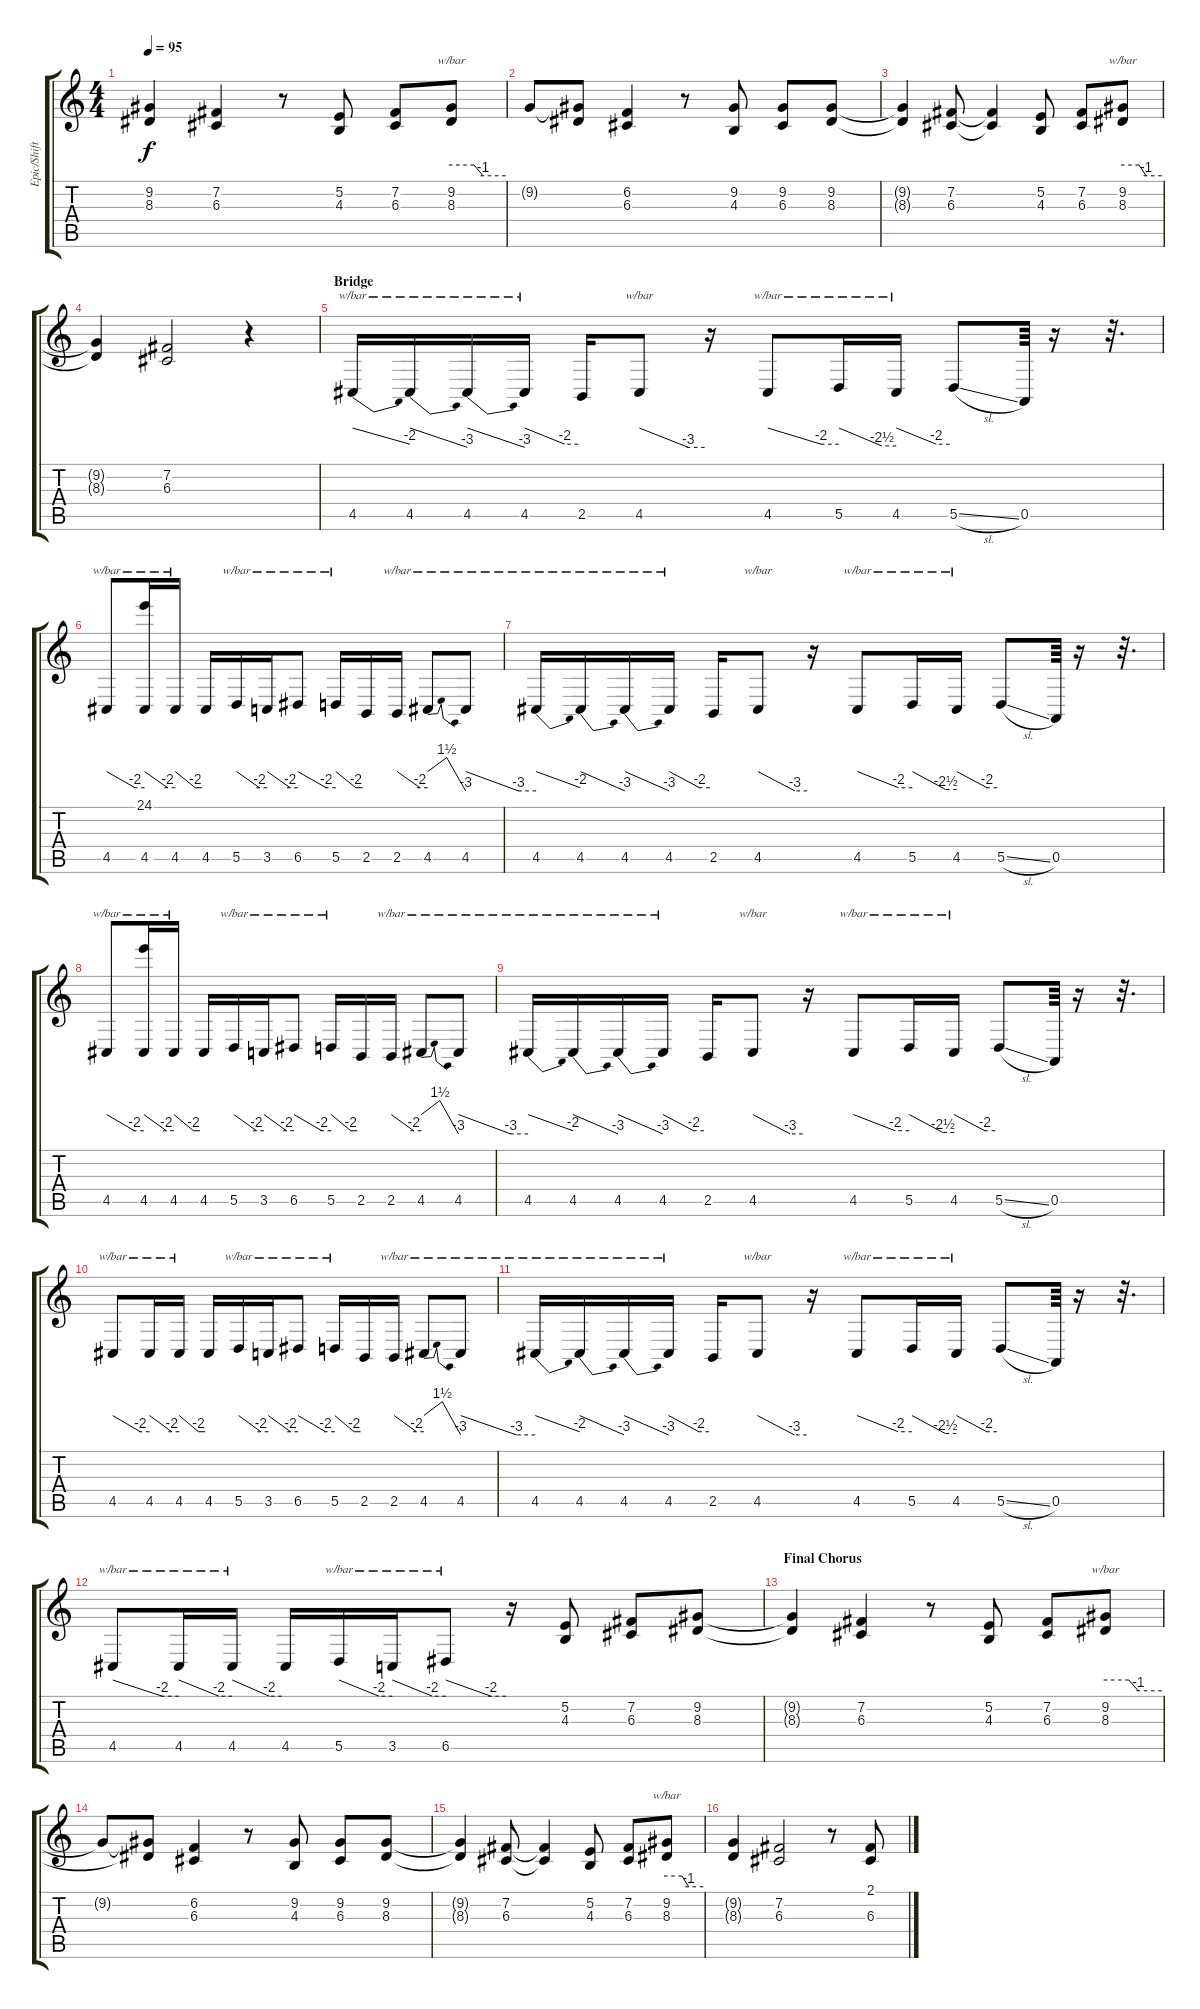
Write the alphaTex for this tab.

\track ("Epic/Shifty - Vocals" "Epic/Shift") {instrument oboe}
\staff {score tabs}
\tuning (E4 B3 G3 D3 A2 E2) {hide}
\ts (4 4)
\tempo 95
\clef g2
\ks c
(9.2{t} 8.3{t}).4{dy f} (7.2 6.3).4 r.8 (5.2 4.3).8 (7.2 6.3).8 (9.2 8.3).8{tbe (custom default 0 0 25 0 35 -4 60 -4)} |
9.2{t}.8 (9.2{t} 8.3{t}).8 (6.2 6.3).4 r.8 (9.2 4.3).8 (9.2 6.3).8 (9.2 8.3).8 |
(9.2{t} 8.3{t}).4 (7.2 6.3).8 (7.2{t} 6.3{t}).4 (5.2 4.3).8 (7.2 6.3).8 (9.2 8.3).8{tbe (custom default 0 0 25 0 36 -4 60 -4)} |
(9.2{t} 8.3{t}).4 (7.2 6.3).2 r.4 |
\section ("" "Bridge")
4.5.16{tbe (dive default 0 0 60 -8)} 4.5.16{tbe (dive default 0 0 60 -12)} 4.5.16{tbe (dive default 0 0 60 -12)} 4.5.16{tbe (custom default 0 0 45 -8 60 -8)} 2.5.16 4.5.8{tbe (custom default 0 0 45 -12 60 -12)} r.16 4.5.8{tbe (custom default 0 0 45 -8 60 -8)} 5.5.16{tbe (custom default 0 0 45 -10 60 -10)} 4.5.16{tbe (custom default 0 0 45 -8 60 -8)} 5.5{sl}.8 0.5.64 r.16 r.32{d} |
4.5.8{tbe (custom default 0 0 45 -8 60 -8)} (24.1 4.5).16{tbe (custom default 0 0 45 -8 60 -8)} 4.5.16{tbe (custom default 0 0 45 -8 60 -8)} 4.5.16 5.5.16{tbe (custom default 0 0 45 -8 60 -8)} 3.5.16{tbe (custom default 0 0 45 -8 60 -8)} 6.5.8{tbe (custom default 0 0 45 -8 60 -8)} 5.5.16{tbe (custom default 0 0 45 -8 60 -8)} 2.5.16 2.5.16{tbe (custom default 0 0 45 -8 60 -8)} 4.5.8{tbe (dip default 0 0 25 6 60 -12)} 4.5.8{tbe (custom default 0 0 45 -12 60 -12)} |
4.5.16{tbe (dive default 0 0 60 -8)} 4.5.16{tbe (dive default 0 0 60 -12)} 4.5.16{tbe (dive default 0 0 60 -12)} 4.5.16{tbe (custom default 0 0 45 -8 60 -8)} 2.5.16 4.5.8{tbe (custom default 0 0 45 -12 60 -12)} r.16 4.5.8{tbe (custom default 0 0 45 -8 60 -8)} 5.5.16{tbe (custom default 0 0 45 -10 60 -10)} 4.5.16{tbe (custom default 0 0 45 -8 60 -8)} 5.5{sl}.8 0.5.64 r.16 r.32{d} |
4.5.8{tbe (custom default 0 0 45 -8 60 -8)} (24.1{t} 4.5).16{tbe (custom default 0 0 45 -8 60 -8)} 4.5.16{tbe (custom default 0 0 45 -8 60 -8)} 4.5.16 5.5.16{tbe (custom default 0 0 45 -8 60 -8)} 3.5.16{tbe (custom default 0 0 45 -8 60 -8)} 6.5.8{tbe (custom default 0 0 45 -8 60 -8)} 5.5.16{tbe (custom default 0 0 45 -8 60 -8)} 2.5.16 2.5.16{tbe (custom default 0 0 45 -8 60 -8)} 4.5.8{tbe (dip default 0 0 25 6 60 -12)} 4.5.8{tbe (custom default 0 0 45 -12 60 -12)} |
4.5.16{tbe (dive default 0 0 60 -8)} 4.5.16{tbe (dive default 0 0 60 -12)} 4.5.16{tbe (dive default 0 0 60 -12)} 4.5.16{tbe (custom default 0 0 45 -8 60 -8)} 2.5.16 4.5.8{tbe (custom default 0 0 45 -12 60 -12)} r.16 4.5.8{tbe (custom default 0 0 45 -8 60 -8)} 5.5.16{tbe (custom default 0 0 45 -10 60 -10)} 4.5.16{tbe (custom default 0 0 45 -8 60 -8)} 5.5{sl}.8 0.5.64 r.16 r.32{d} |
4.5.8{tbe (custom default 0 0 45 -8 60 -8)} 4.5.16{tbe (custom default 0 0 45 -8 60 -8)} 4.5.16{tbe (custom default 0 0 45 -8 60 -8)} 4.5.16 5.5.16{tbe (custom default 0 0 45 -8 60 -8)} 3.5.16{tbe (custom default 0 0 45 -8 60 -8)} 6.5.8{tbe (custom default 0 0 45 -8 60 -8)} 5.5.16{tbe (custom default 0 0 45 -8 60 -8)} 2.5.16 2.5.16{tbe (custom default 0 0 45 -8 60 -8)} 4.5.8{tbe (dip default 0 0 25 6 60 -12)} 4.5.8{tbe (custom default 0 0 45 -12 60 -12)} |
4.5.16{tbe (dive default 0 0 60 -8)} 4.5.16{tbe (dive default 0 0 60 -12)} 4.5.16{tbe (dive default 0 0 60 -12)} 4.5.16{tbe (custom default 0 0 45 -8 60 -8)} 2.5.16 4.5.8{tbe (custom default 0 0 45 -12 60 -12)} r.16 4.5.8{tbe (custom default 0 0 45 -8 60 -8)} 5.5.16{tbe (custom default 0 0 45 -10 60 -10)} 4.5.16{tbe (custom default 0 0 45 -8 60 -8)} 5.5{sl}.8 0.5.64 r.16 r.32{d} |
4.5.8{tbe (custom default 0 0 45 -8 60 -8)} 4.5.16{tbe (custom default 0 0 45 -8 60 -8)} 4.5.16{tbe (custom default 0 0 45 -8 60 -8)} 4.5.16 5.5.16{tbe (custom default 0 0 45 -8 60 -8)} 3.5.16{tbe (custom default 0 0 45 -8 60 -8)} 6.5.8{tbe (custom default 0 0 45 -8 60 -8)} r.16 (5.2 4.3).8 (7.2 6.3).8 (9.2 8.3).8 |
\section ("" "Final Chorus")
(9.2{t} 8.3{t}).4 (7.2 6.3).4 r.8 (5.2 4.3).8 (7.2 6.3).8 (9.2 8.3).8{tbe (custom default 0 0 25 0 35 -4 60 -4)} |
9.2{t}.8 (9.2{t} 8.3{t}).8 (6.2 6.3).4 r.8 (9.2 4.3).8 (9.2 6.3).8 (9.2 8.3).8 |
(9.2{t} 8.3{t}).4 (7.2 6.3).8 (7.2{t} 6.3{t}).4 (5.2 4.3).8 (7.2 6.3).8 (9.2 8.3).8{tbe (custom default 0 0 25 0 36 -4 60 -4)} |
(9.2{t} 8.3{t}).4 (7.2 6.3).2 r.8 (2.1 6.3).8
